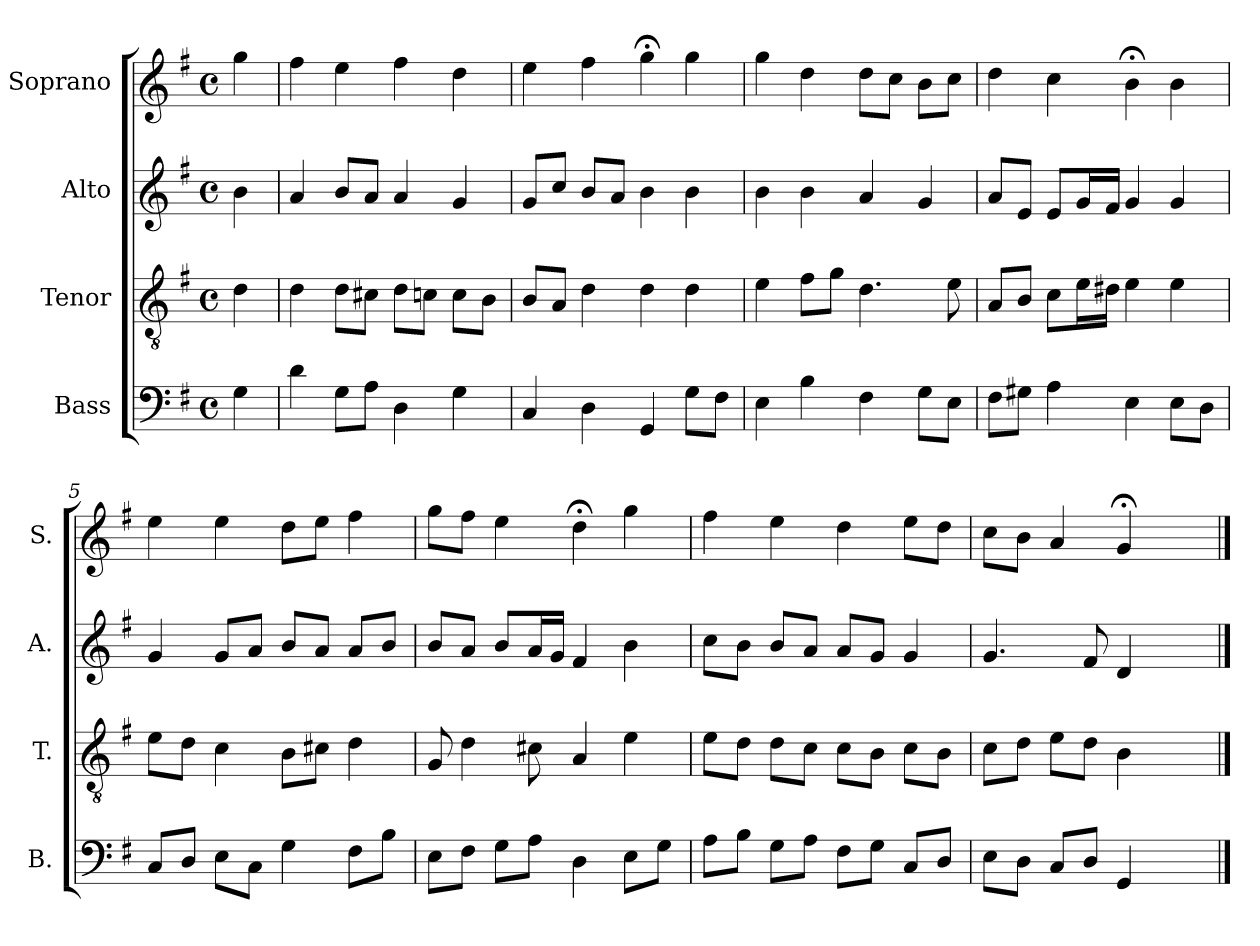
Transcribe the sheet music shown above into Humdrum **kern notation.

**kern	**kern	**kern	**kern
*part4	*part3	*part2	*part1
*staff4	*staff3	*staff2	*staff1
*I"Bass	*I"Tenor	*I"Alto	*I"Soprano
*I'B.	*I'T.	*I'A.	*I'S.
*clefF4	*clefGv2	*clefG2	*clefG2
*k[f#]	*k[f#]	*k[f#]	*k[f#]
*G:	*G:	*G:	*G:
*M4/4	*M4/4	*M4/4	*M4/4
*met(c)	*met(c)	*met(c)	*met(c)
=	=	=	=
4G\	4d\	4b\	4gg\
=1	=1	=1	=1
4d\	4d\	4a/	4ff#\
8G\L	8d\L	8b/L	4ee\
8A\J	8c#X\J	8a/J	.
4D\	8d\L	4a/	4ff#\
.	8cn\J	.	.
4G\	8c\L	4g/	4dd\
.	8B\J	.	.
=2	=2	=2	=2
4C/	8B/L	8g/L	4ee\
.	8A/J	8cc/J	.
4D\	4d\	8b/L	4ff#\
.	.	8a/J	.
4GG/	4d\	4b\	4gg;<\
8G\L	4d\	4b\	4gg\
8F#\J	.	.	.
=3	=3	=3	=3
4E\	4e\	4b\	4gg\
4B\	8f#\L	4b\	4dd\
.	8g\J	.	.
4F#\	4.d\	4a/	8dd\L
.	.	.	8cc\J
8G\L	.	4g/	8b\L
8E\J	8e\	.	8cc\J
=4	=4	=4	=4
8F#\L	8A/L	8a/L	4dd\
8G#X\J	8B/J	8e/J	.
4A\	8c\L	8e/L	4cc\
.	16e\L	16g/L	.
.	16d#X\JJ	16f#/JJ	.
4E\	4e\	4g/	4b;<\
8E\L	4e\	4g/	4b\
8D\J	.	.	.
!!LO:LB:g=z
=5	=5	=5	=5
8C/L	8e\L	4g/	4ee\
8D/J	8d\J	.	.
8E\L	4c\	8g/L	4ee\
8C\J	.	8a/J	.
4G\	8B\L	8b/L	8dd\L
.	8c#X\J	8a/J	8ee\J
8F#\L	4d\	8a/L	4ff#\
8B\J	.	8b/J	.
=6	=6	=6	=6
8E\L	8G/	8b/L	8gg\L
8F#\J	4d\	8a/J	8ff#\J
8G\L	.	8b/L	4ee\
8A\J	8c#X\	16a/L	.
.	.	16g/JJ	.
4D\	4A/	4f#/	4dd;<\
8E\L	4e\	4b\	4gg\
8G\J	.	.	.
=7	=7	=7	=7
8A\L	8e\L	8cc\L	4ff#\
8B\J	8d\J	8b\J	.
8G\L	8d\L	8b/L	4ee\
8A\J	8c\J	8a/J	.
8F#\L	8c\L	8a/L	4dd\
8G\J	8B\J	8g/J	.
8C/L	8c\L	4g/	8ee\L
8D/J	8B\J	.	8dd\J
=8	=8	=8	=8
8E\L	8c\L	4.g/	8cc\L
8D\J	8d\J	.	8b\J
8C/L	8e\L	.	4a/
8D/J	8d\J	8f#/	.
4GG/	4B\	4d/	4g;</
4ryy	4ryy	4ryy	4ryy
==	==	==	==
*-	*-	*-	*-
